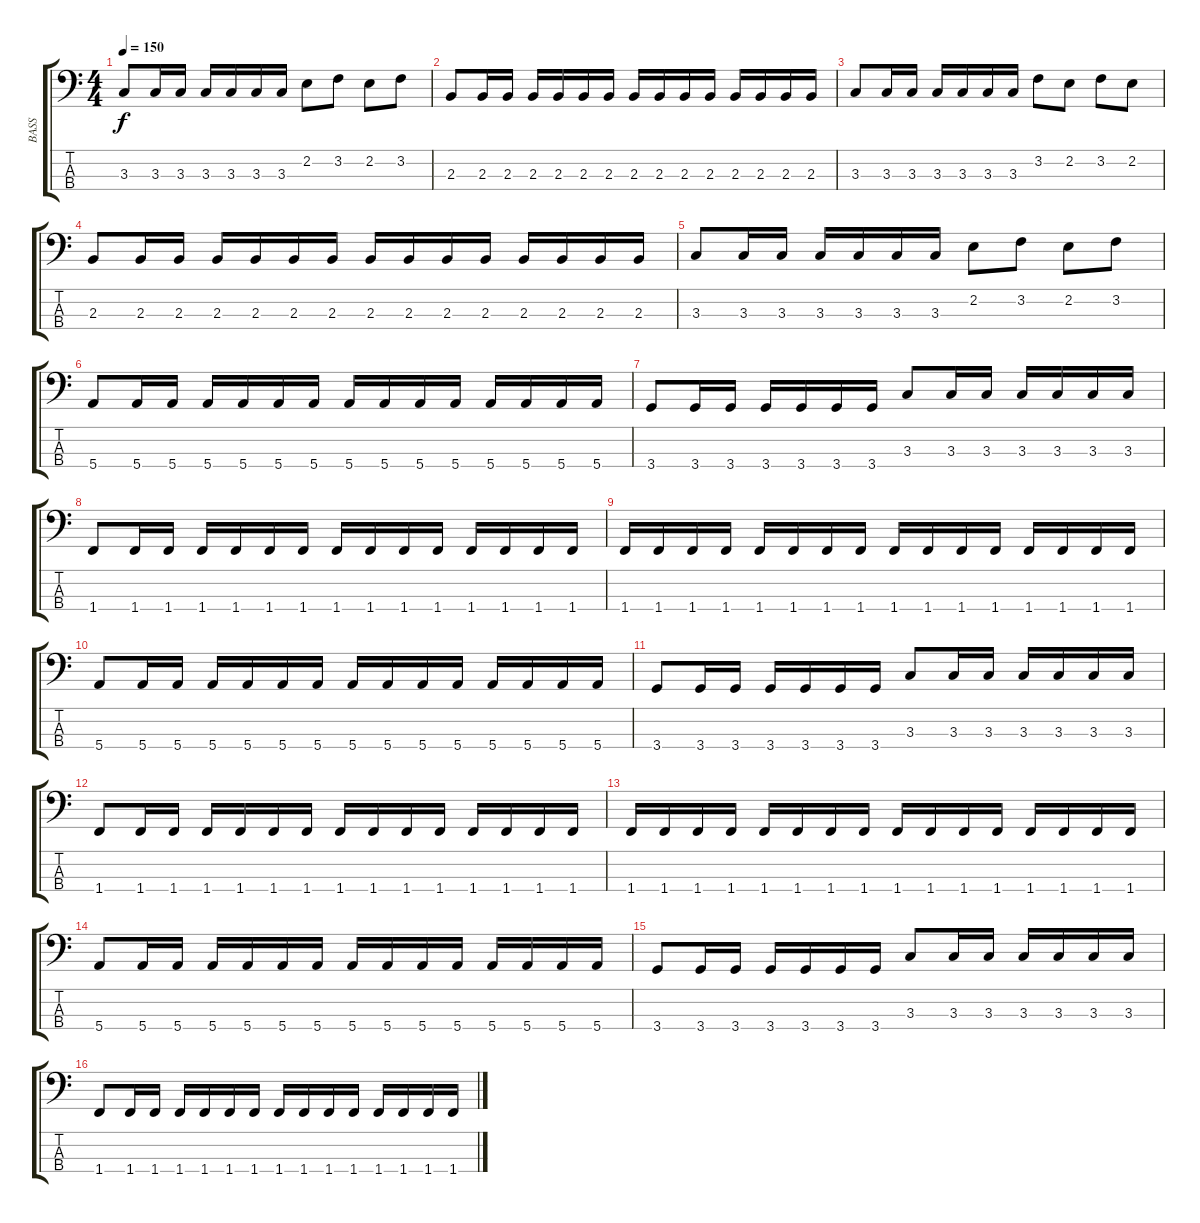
\track ("BASS" "BASS") {instrument electricbassfinger}
\staff {score tabs}
\tuning (G2 D2 A1 E1) {hide}
\ts (4 4)
\tempo 150
\clef f4
\ks c
3.3.8{dy f} 3.3.16 3.3.16 3.3.16 3.3.16 3.3.16 3.3.16 2.2.8 3.2.8 2.2.8 3.2.8 |
2.3.8 2.3.16 2.3.16 2.3.16 2.3.16 2.3.16 2.3.16 2.3.16 2.3.16 2.3.16 2.3.16 2.3.16 2.3.16 2.3.16 2.3.16 |
3.3.8 3.3.16 3.3.16 3.3.16 3.3.16 3.3.16 3.3.16 3.2.8 2.2.8 3.2.8 2.2.8 |
2.3.8 2.3.16 2.3.16 2.3.16 2.3.16 2.3.16 2.3.16 2.3.16 2.3.16 2.3.16 2.3.16 2.3.16 2.3.16 2.3.16 2.3.16 |
3.3.8 3.3.16 3.3.16 3.3.16 3.3.16 3.3.16 3.3.16 2.2.8 3.2.8 2.2.8 3.2.8 |
5.4.8 5.4.16 5.4.16 5.4.16 5.4.16 5.4.16 5.4.16 5.4.16 5.4.16 5.4.16 5.4.16 5.4.16 5.4.16 5.4.16 5.4.16 |
3.4.8 3.4.16 3.4.16 3.4.16 3.4.16 3.4.16 3.4.16 3.3.8 3.3.16 3.3.16 3.3.16 3.3.16 3.3.16 3.3.16 |
1.4.8 1.4.16 1.4.16 1.4.16 1.4.16 1.4.16 1.4.16 1.4.16 1.4.16 1.4.16 1.4.16 1.4.16 1.4.16 1.4.16 1.4.16 |
1.4.16 1.4.16 1.4.16 1.4.16 1.4.16 1.4.16 1.4.16 1.4.16 1.4.16 1.4.16 1.4.16 1.4.16 1.4.16 1.4.16 1.4.16 1.4.16 |
5.4.8 5.4.16 5.4.16 5.4.16 5.4.16 5.4.16 5.4.16 5.4.16 5.4.16 5.4.16 5.4.16 5.4.16 5.4.16 5.4.16 5.4.16 |
3.4.8 3.4.16 3.4.16 3.4.16 3.4.16 3.4.16 3.4.16 3.3.8 3.3.16 3.3.16 3.3.16 3.3.16 3.3.16 3.3.16 |
1.4.8 1.4.16 1.4.16 1.4.16 1.4.16 1.4.16 1.4.16 1.4.16 1.4.16 1.4.16 1.4.16 1.4.16 1.4.16 1.4.16 1.4.16 |
1.4.16 1.4.16 1.4.16 1.4.16 1.4.16 1.4.16 1.4.16 1.4.16 1.4.16 1.4.16 1.4.16 1.4.16 1.4.16 1.4.16 1.4.16 1.4.16 |
5.4.8 5.4.16 5.4.16 5.4.16 5.4.16 5.4.16 5.4.16 5.4.16 5.4.16 5.4.16 5.4.16 5.4.16 5.4.16 5.4.16 5.4.16 |
3.4.8 3.4.16 3.4.16 3.4.16 3.4.16 3.4.16 3.4.16 3.3.8 3.3.16 3.3.16 3.3.16 3.3.16 3.3.16 3.3.16 |
1.4.8 1.4.16 1.4.16 1.4.16 1.4.16 1.4.16 1.4.16 1.4.16 1.4.16 1.4.16 1.4.16 1.4.16 1.4.16 1.4.16 1.4.16
